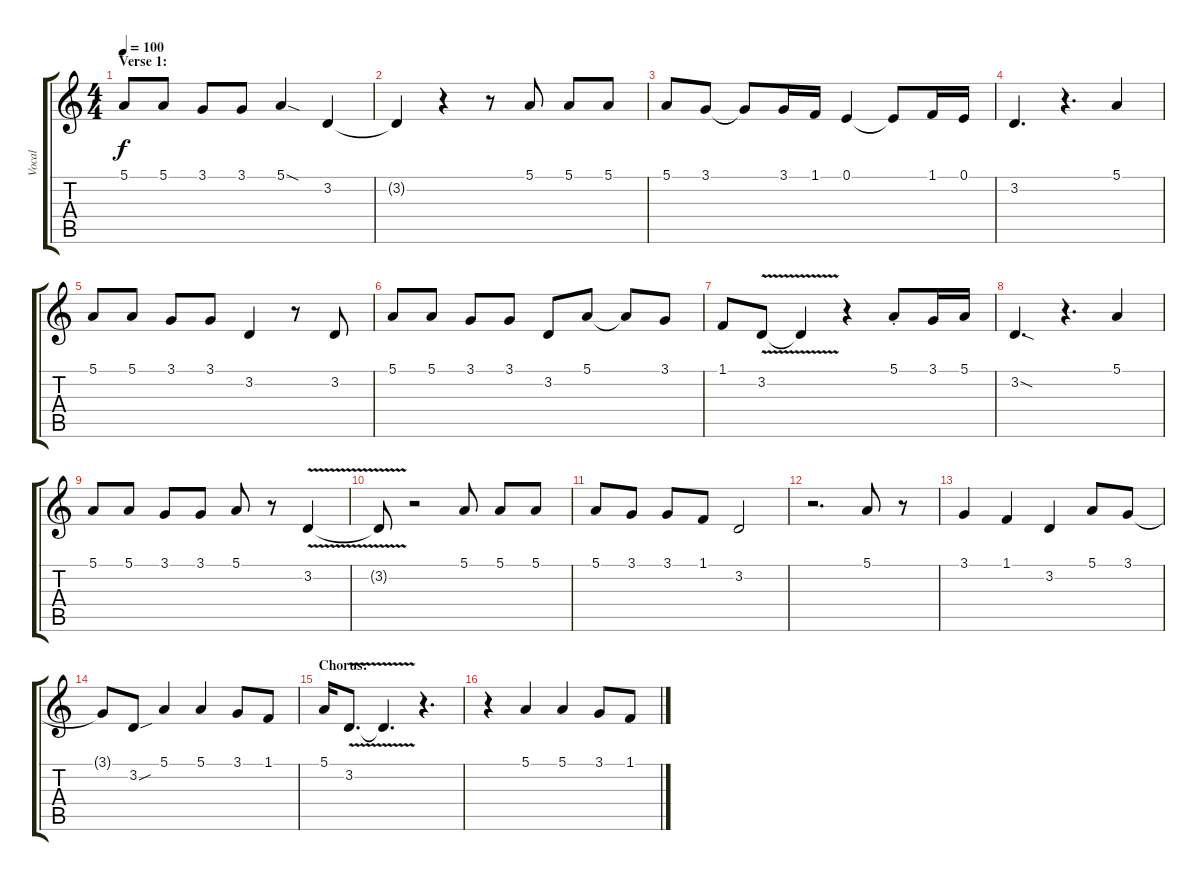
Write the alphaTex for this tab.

\track ("Vocal" "Vocal") {instrument oboe}
\staff {score tabs}
\tuning (E4 B3 G3 D3 A2 E2) {hide}
\ts (4 4)
\section ("" "Verse 1:")
\tempo 100
\clef g2
\ks c
5.1.8{dy f} 5.1.8 3.1.8 3.1.8 5.1{sod}.4 3.2.4 |
3.2{t}.4 r.4 r.8 5.1.8 5.1.8 5.1.8 |
5.1.8 3.1.8 3.1{t}.8 3.1.16 1.1.16 0.1.4 0.1{t}.8 1.1.16 0.1.16 |
3.2.4{d} r.4{d} 5.1.4 |
5.1.8 5.1.8 3.1.8 3.1.8 3.2.4 r.8 3.2.8 |
5.1.8 5.1.8 3.1.8 3.1.8 3.2.8 5.1.8 5.1{t}.8 3.1.8 |
1.1.8 3.2{v}.8 3.2{t}.4 r.4 5.1{st}.8 3.1.16 5.1.16 |
3.2{sod}.4{d} r.4{d} 5.1.4 |
5.1.8 5.1.8 3.1.8 3.1.8 5.1.8 r.8 3.2{v}.4 |
3.2{t}.8 r.2 5.1.8 5.1.8 5.1.8 |
5.1.8 3.1.8 3.1.8 1.1.8 3.2.2 |
r.2{d} 5.1.8 r.8 |
3.1.4 1.1.4 3.2.4 5.1.8 3.1.8 |
3.1{t}.8 3.2{sou}.8 5.1.4 5.1.4 3.1.8 1.1.8 |
\section ("" "Chorus:")
5.1.16 3.2{v}.8{d} 3.2{t}.4{d} r.4{d} |
r.4 5.1.4 5.1.4 3.1.8 1.1.8
